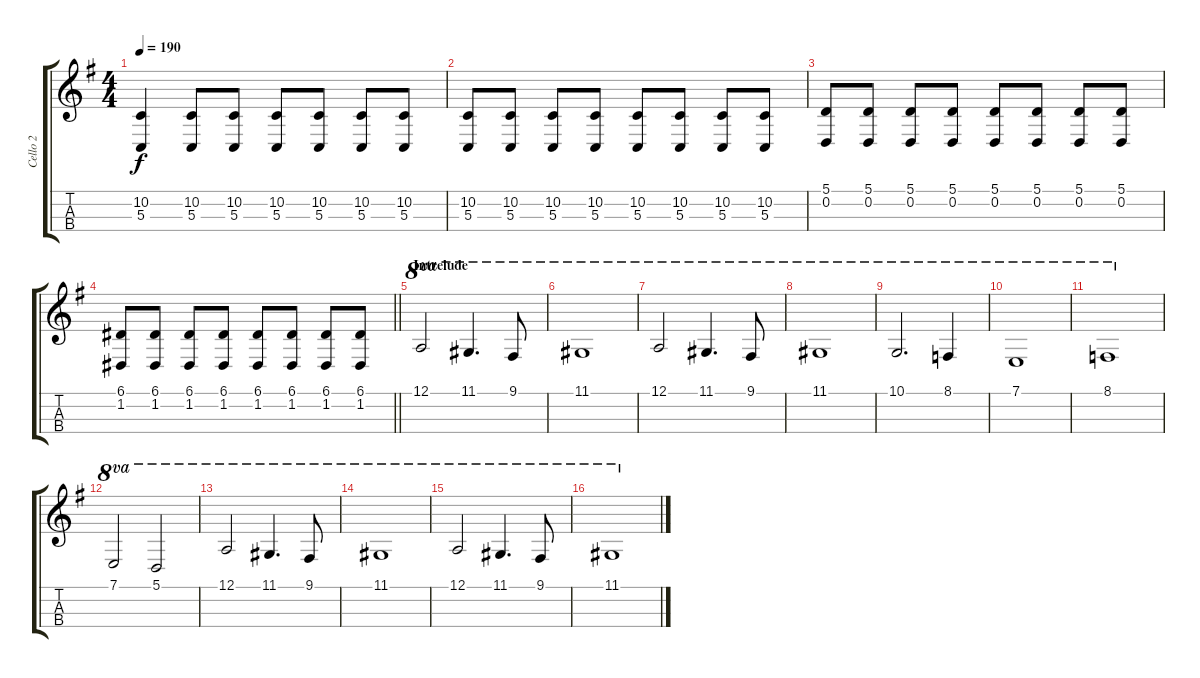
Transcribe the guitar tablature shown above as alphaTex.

\track ("Cello 2" "Cello 2") {instrument cello}
\staff {score tabs}
\tuning (A3 D3 G2 C2) {hide}
\ts (4 4)
\tempo 190
\clef g2
\ks g
(10.2 5.3).4{dy f} (10.2 5.3).8 (10.2 5.3).8 (10.2 5.3).8 (10.2 5.3).8 (10.2 5.3).8 (10.2 5.3).8 |
(10.2 5.3).8 (10.2 5.3).8 (10.2 5.3).8 (10.2 5.3).8 (10.2 5.3).8 (10.2 5.3).8 (10.2 5.3).8 (10.2 5.3).8 |
(5.1 0.2).8 (5.1 0.2).8 (5.1 0.2).8 (5.1 0.2).8 (5.1 0.2).8 (5.1 0.2).8 (5.1 0.2).8 (5.1 0.2).8 |
\barLineRight lightlight
(6.1 1.2).8 (6.1 1.2).8 (6.1 1.2).8 (6.1 1.2).8 (6.1 1.2).8 (6.1 1.2).8 (6.1 1.2).8 (6.1 1.2).8 |
\section ("" "Intrelude")
12.1.2{ot 8va} 11.1.4{d ot 8va} 9.1.8{ot 8va} |
11.1.1{ot 8va} |
12.1.2{ot 8va} 11.1.4{d ot 8va} 9.1.8{ot 8va} |
11.1.1{ot 8va} |
10.1.2{d ot 8va} 8.1.4{ot 8va} |
7.1.1{ot 8va} |
8.1.1{ot 8va} |
7.1.2{ot 8va} 5.1.2{ot 8va} |
12.1.2{ot 8va} 11.1.4{d ot 8va} 9.1.8{ot 8va} |
11.1.1{ot 8va} |
12.1.2{ot 8va} 11.1.4{d ot 8va} 9.1.8{ot 8va} |
11.1.1{ot 8va}
